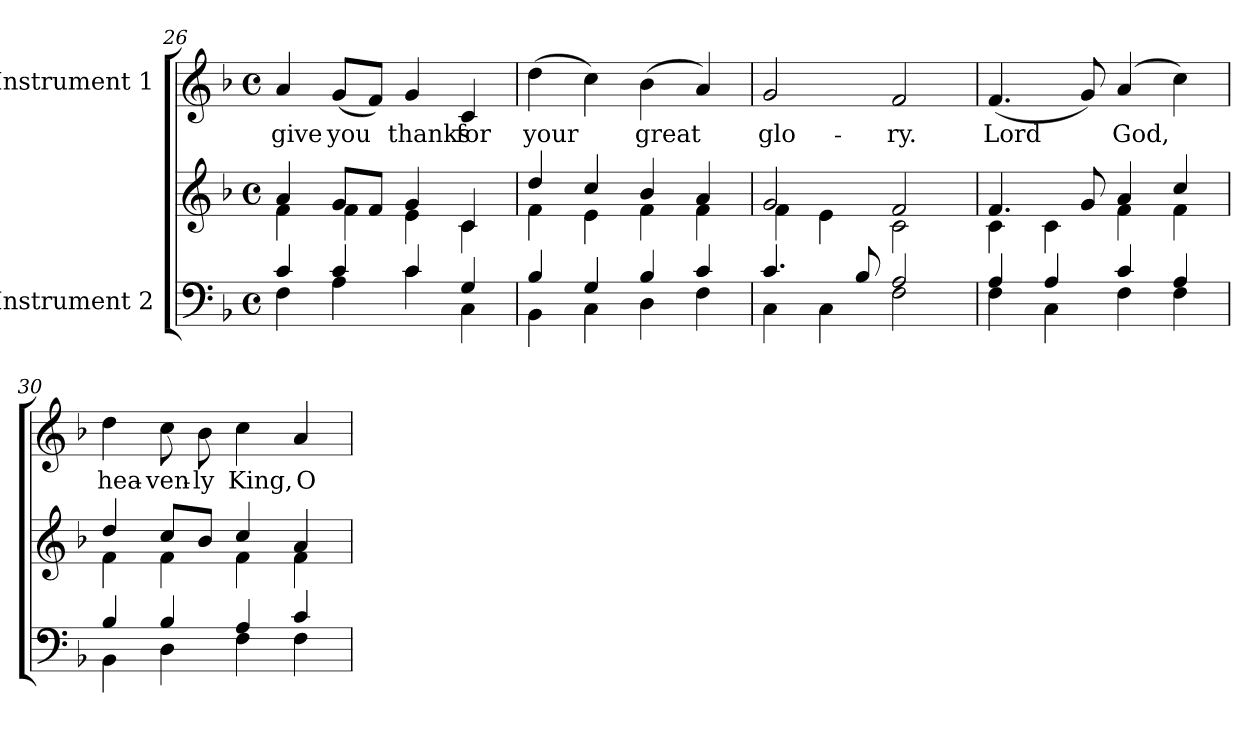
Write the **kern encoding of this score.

**kern	**kern	**kern	**text
*part2	*part2	*part1	*part1
*staff3	*staff2	*staff1	*staff1
*I"Instrument 2	*	*I"Instrument 1	*
*clefF4	*clefG2	*clefG2	*
*k[b-]	*k[b-]	*k[b-]	*
*F:	*F:	*F:	*
*M4/4	*M4/4	*M4/4	*
*met(c)	*met(c)	*met(c)	*
=26	=26	=26	=26
*^	*^	*	*
!	!	!	!	!	!LO:LY:b:cj
4c/	4F\	4a/	4f\	4a/	give
!	!	!	!	!	!LO:LY:b
4c/	4A\	8g/L	4f\	(<8g/L	you
.	.	8f/J	.	8f/J)	.
!	!	!	!	!	!LO:LY:b:cj
4c/	4c\	4g/	4e\	4g/	thanks
!	!	!	!	!	!LO:LY:b:cj
4G/	4C\	4c/	4c\	4c/	for
=27	=27	=27	=27	=27	=27
!	!	!	!	!	!LO:LY:b
4B-/	4BB-\	4dd/	4f\	(>4dd\	your
4G/	4C\	4cc/	4e\	4cc\)	.
!	!	!	!	!	!LO:LY:b
4B-/	4D\	4b-/	4f\	(>4b-\	great
4c/	4F\	4a/	4f\	4a/)	.
=28	=28	=28	=28	=28	=28
!	!	!	!	!	!LO:LY:b:cj
4.c/	4C\	2g/	4f\	2g/	glo-
.	4C\	.	4e\	.	.
8B-/	.	.	.	.	.
!	!	!	!	!	!LO:LY:b:cj
2A/	2F\	2f/	2c\	2f/	-ry.
!!LO:LB:g=z
=29	=29	=29	=29	=29	=29
!	!	!	!	!	!LO:LY:b
4A/	4F\	4.f/	4c\	(<4.f/	Lord
4A/	4C\	.	4c\	.	.
.	.	8g/	.	8g/)	.
!	!	!	!	!	!LO:LY:b
4c/	4F\	4a/	4f\	(>4a/	God,
4A/	4F\	4cc/	4f\	4cc\)	.
=30	=30	=30	=30	=30	=30
!	!	!	!	!	!LO:LY:b:cj
4B-/	4BB-\	4dd/	4f\	4dd\	hea-
!	!	!	!	!	!LO:LY:b:cj
4B-/	4D\	8cc/L	4f\	8cc\	-ven-
!	!	!	!	!	!LO:LY:b:cj
.	.	8b-/J	.	8b-\	-ly
!	!	!	!	!	!LO:LY:b:cj
4A/	4F\	4cc/	4f\	4cc\	King,
!	!	!	!	!	!LO:LY:b:cj
4c/	4F\	4a/	4f\	4a/	O
*v	*v	*	*	*	*
*	*v	*v	*	*
=	=	=	=
*-	*-	*-	*-
